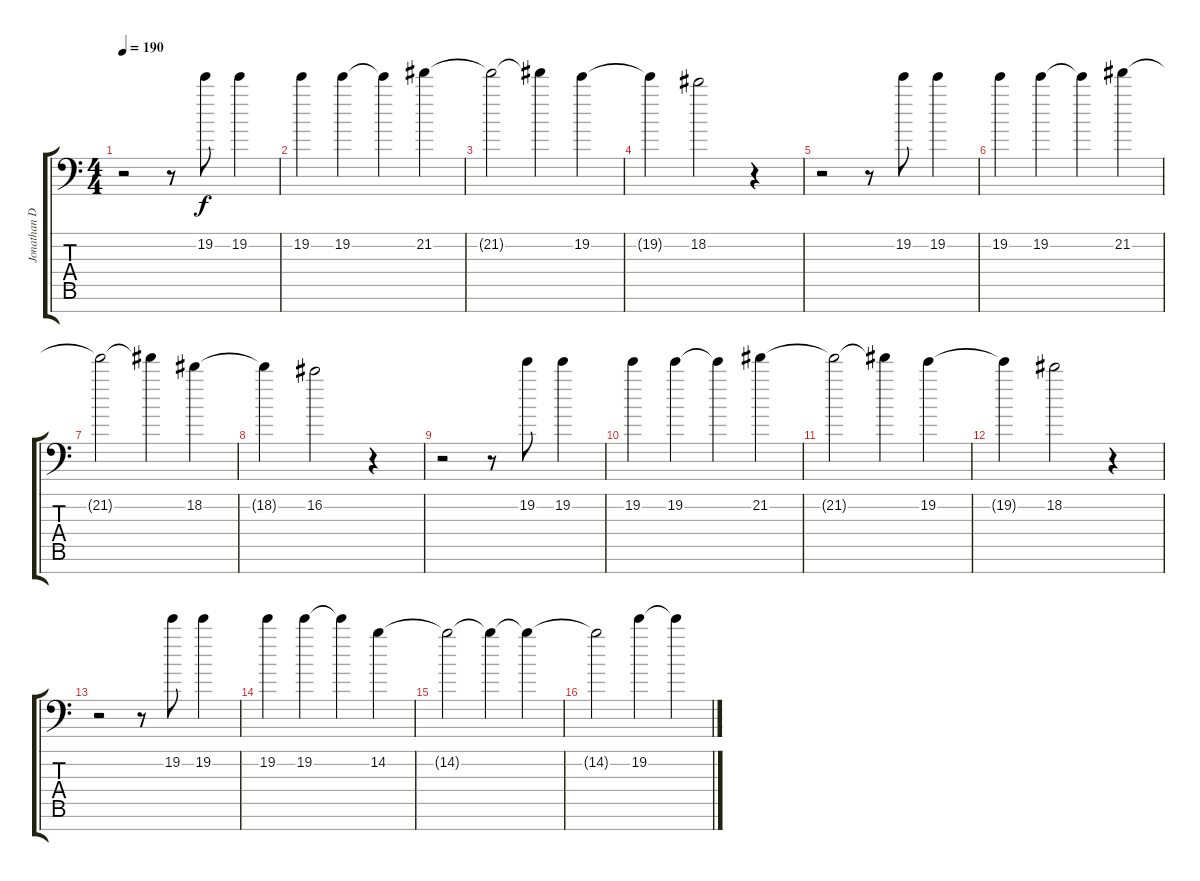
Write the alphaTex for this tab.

\track ("Jonathan Davis Voice" "Jonathan D") {instrument synthbass2}
\staff {score tabs}
\tuning (D4 A3 F3 C3 G2 D2 A1) {hide}
\ts (4 4)
\tempo 190
\clef f4
\ks c
r.2{dy f} r.8 19.2.8 19.2.4 |
19.2.4 19.2.4 19.2{t}.4 21.2.4 |
21.2{t}.2 21.2{t}.4 19.2.4 |
19.2{t}.4 18.2.2 r.4 |
r.2 r.8 19.2.8 19.2.4 |
19.2.4 19.2.4 19.2{t}.4 21.2.4 |
21.2{t}.2 21.2{t}.4 18.2.4 |
18.2{t}.4 16.2.2 r.4 |
r.2 r.8 19.2.8 19.2.4 |
19.2.4 19.2.4 19.2{t}.4 21.2.4 |
21.2{t}.2 21.2{t}.4 19.2.4 |
19.2{t}.4 18.2.2 r.4 |
r.2 r.8 19.2.8 19.2.4 |
19.2.4 19.2.4 19.2{t}.4 14.2.4 |
14.2{t}.2 14.2{t}.4 14.2{t}.4 |
14.2{t}.2 19.2.4 19.2{t}.4
